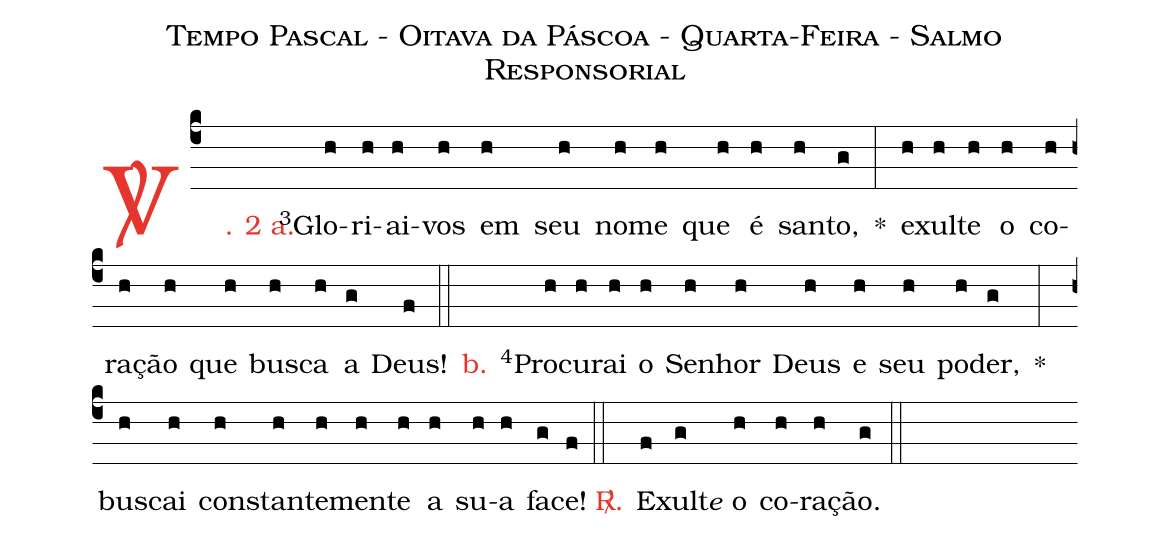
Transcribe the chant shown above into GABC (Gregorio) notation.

name: Tempo Pascal - Oitava da Páscoa - Quarta-Feira - Salmo Responsorial;
%%
(c4)

<c><sp>V/</sp>. 2 a.</c>() <v>\VSup{3}</v>Glo(h)ri(h)ai-(h)vos(h) em(h) seu(h) no(h)me(h) que(h) é(h) san(h)to,(g) *(:)
e(h)xul(h)te(h) o(h) co(h)ra(h)ção(h) que(h) bus(h)ca(h) a(g) Deus!(f)

(::)

<nlba><c>b.</c>() <v>\VSup{4}</v>Pro(h)cu(h)rai(h) o(h) Se(h)nhor(h) Deus(h) e(h) seu(h) po(h)der,(g) *(:)
bus(h)cai(h) cons(h)tan(h)te(h)men(h)te(h) a(h) su(h)a(h) fa(g)ce!(f)

(::)

<nlba><c><sp>R/</sp>.</c>() E</nlba>(f)xul(g)t<e>e</e> o(h) co(h)ra(h)ção.(g)

(::)
